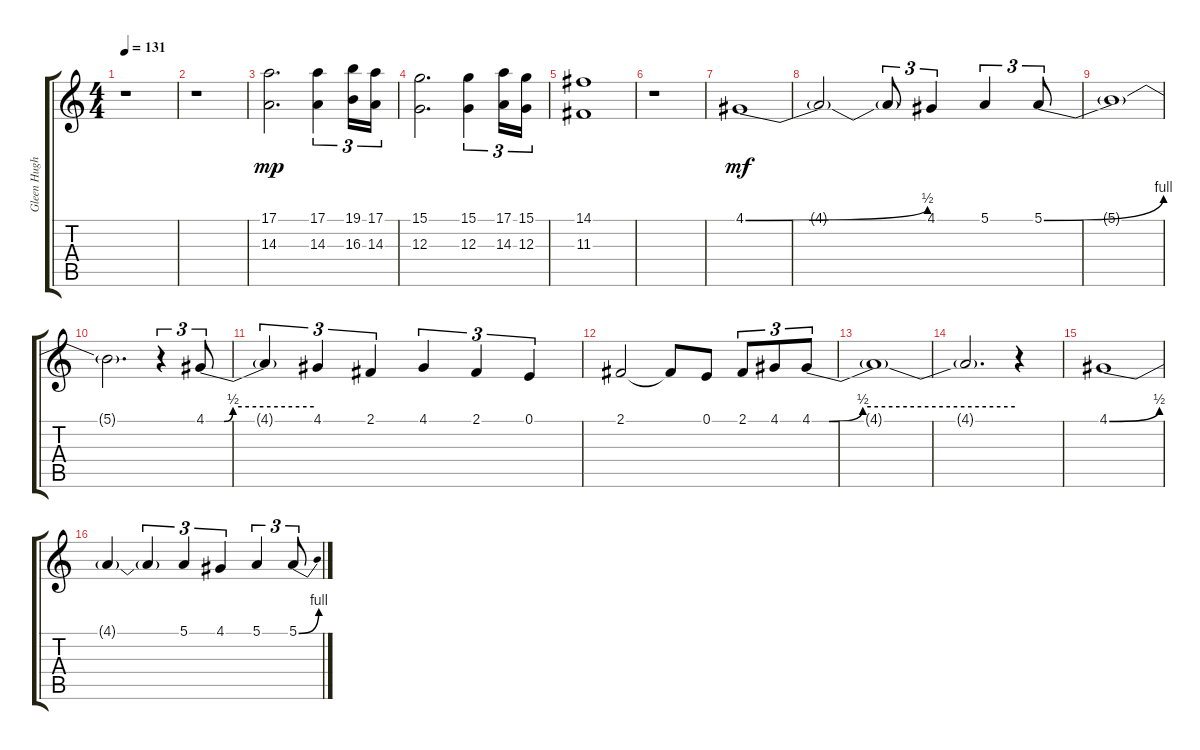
\track ("Gleen Hughes" "Gleen Hugh") {instrument lead2sawtooth}
\staff {score tabs}
\tuning (E4 B3 G3 D3 A2 E2) {hide}
\ts (4 4)
\tempo 131
\clef g2
\ks c
r.1{dy mp} |
r.1 |
(17.1 14.3).2{d} (17.1 14.3).4{tu (3 2)} (19.1 16.3).16{tu (3 2)} (17.1 14.3).16{tu (3 2)} |
(15.1 12.3).2{d} (15.1 12.3).4{tu (3 2)} (17.1 14.3).16{tu (3 2)} (15.1 12.3).16{tu (3 2)} |
(14.1 11.3).1 |
r.1 |
4.1{be (bend 0 0 60 2)}.1{dy mf} |
4.1{t}.2 4.1{t}.8{tu (3 2)} 4.1.4{tu (3 2)} 5.1.4{tu (3 2)} 5.1{be (bend 0 0 60 4)}.8{tu (3 2)} |
5.1{t}.1 |
5.1{t}.2{d} r.4{tu (3 2)} 4.1{be (custom 0 0 10 0 15 2 60 2)}.8{tu (3 2)} |
4.1{t}.4{tu (3 2)} 4.1.4{tu (3 2)} 2.1.4{tu (3 2)} 4.1.4{tu (3 2)} 2.1.4{tu (3 2)} 0.1.4{tu (3 2)} |
2.1.2 2.1{t}.8 0.1.8 2.1.8{tu (3 2)} 4.1.8{tu (3 2)} 4.1{be (custom 0 0 5 0 15 2 60 2)}.8{tu (3 2)} |
4.1{t}.1 |
4.1{t}.2{d} r.4 |
4.1{be (bend 0 0 60 2)}.1 |
4.1{t}.4 4.1{t}.4{tu (3 2)} 5.1.4{tu (3 2)} 4.1.4{tu (3 2)} 5.1.4{tu (3 2)} 5.1{be (bend 0 0 60 4)}.8{tu (3 2)}
